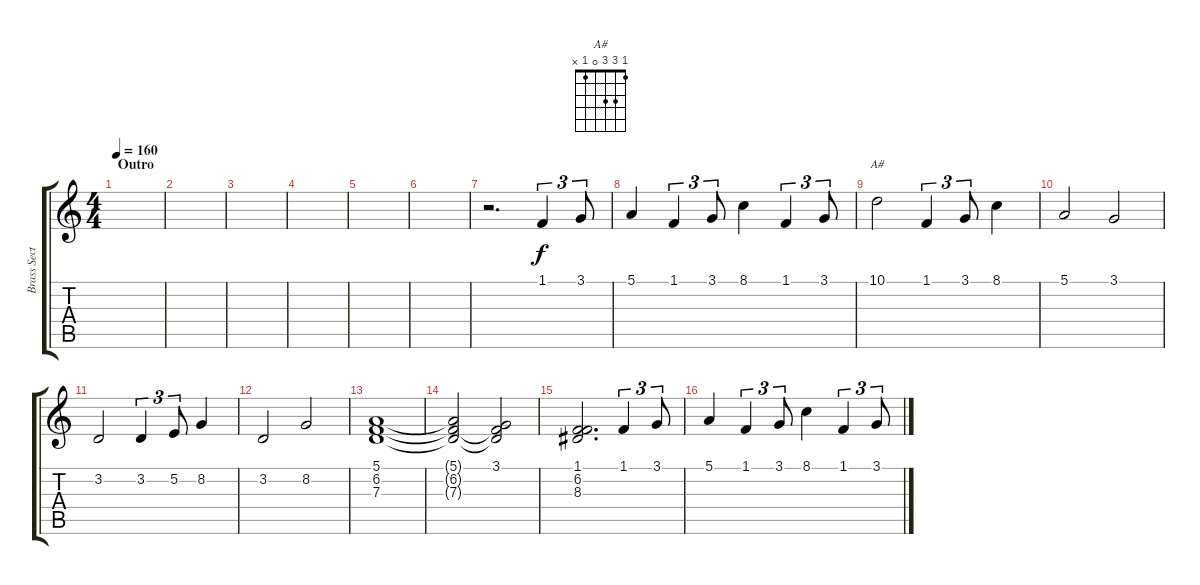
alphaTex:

\track ("Brass Section" "Brass Sect") {instrument brasssection}
\staff {score tabs}
\tuning (E4 B3 G3 D3 A2 E2) {hide}
\chord ("A#" 1 3 3 0 1 x)
\ts (4 4)
\section ("" "Outro")
\tempo 160
\clef g2
\ks c
|
|
|
|
|
|
r.2{d volume 16} 1.1.4{tu (3 2)} 3.1.8{tu (3 2)} |
5.1.4 1.1.4{tu (3 2)} 3.1.8{tu (3 2)} 8.1.4 1.1.4{tu (3 2)} 3.1.8{tu (3 2)} |
10.1.2{ch "A#" volume 16} 1.1.4{tu (3 2)} 3.1.8{tu (3 2)} 8.1.4 |
5.1.2 3.1.2 |
3.2.2 3.2.4{tu (3 2)} 5.2.8{tu (3 2)} 8.2.4 |
3.2.2 8.2.2 |
(5.1 6.2 7.3).1 |
(5.1{t} 6.2{t} 7.3{t}).2 (3.1 6.2{t} 7.3{t}).2 |
(1.1 6.2 8.3).2{d} 1.1.4{tu (3 2)} 3.1.8{tu (3 2)} |
5.1.4 1.1.4{tu (3 2)} 3.1.8{tu (3 2)} 8.1.4 1.1.4{tu (3 2)} 3.1.8{tu (3 2)}
